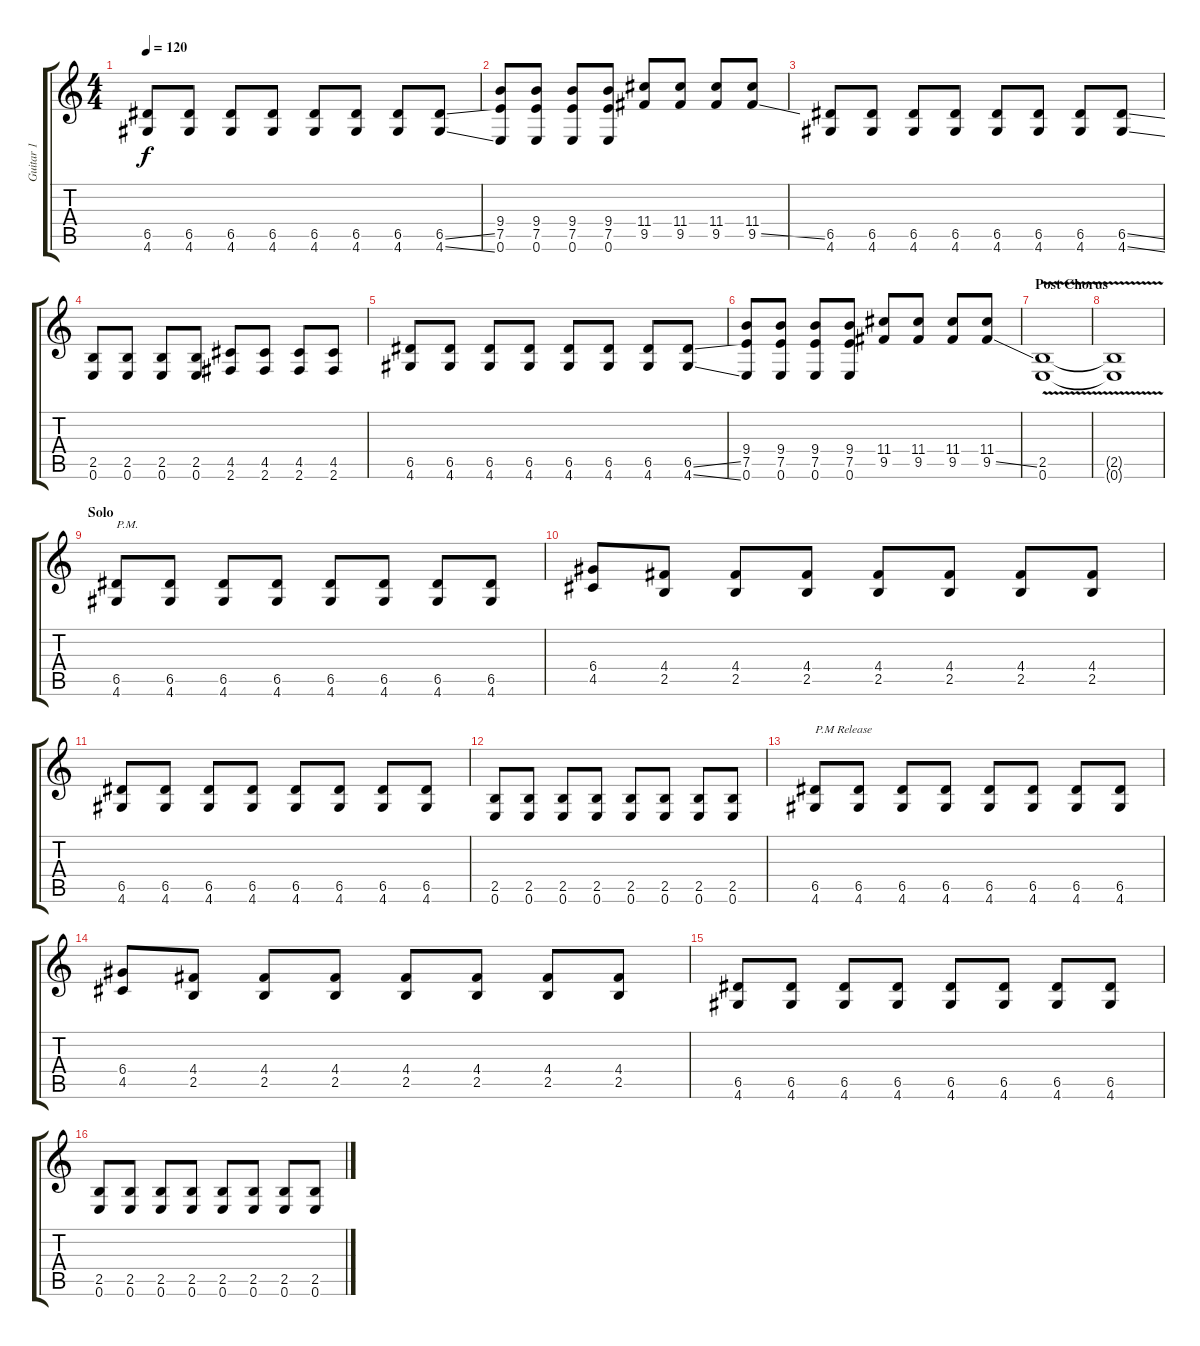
\track ("Guitar 1" "Guitar 1") {instrument distortionguitar}
\staff {score tabs}
\tuning (E4 B3 G3 D3 A2 E2) {hide}
\ts (4 4)
\tempo 120
\clef g2
\ks c
(6.5 4.6).8{dy f} (6.5 4.6).8 (6.5 4.6).8 (6.5 4.6).8 (6.5 4.6).8 (6.5 4.6).8 (6.5 4.6).8 (6.5{ss} 4.6{ss}).8 |
(9.4 7.5 0.6).8 (9.4 7.5 0.6).8 (9.4 7.5 0.6).8 (9.4 7.5 0.6).8 (11.4 9.5).8 (11.4 9.5).8 (11.4 9.5).8 (11.4 9.5{ss}).8 |
(6.5 4.6).8 (6.5 4.6).8 (6.5 4.6).8 (6.5 4.6).8 (6.5 4.6).8 (6.5 4.6).8 (6.5 4.6).8 (6.5{ss} 4.6{ss}).8 |
(2.5 0.6).8 (2.5 0.6).8 (2.5 0.6).8 (2.5 0.6).8 (4.5 2.6).8 (4.5 2.6).8 (4.5 2.6).8 (4.5 2.6).8 |
(6.5 4.6).8 (6.5 4.6).8 (6.5 4.6).8 (6.5 4.6).8 (6.5 4.6).8 (6.5 4.6).8 (6.5 4.6).8 (6.5{ss} 4.6{ss}).8 |
(9.4 7.5 0.6).8 (9.4 7.5 0.6).8 (9.4 7.5 0.6).8 (9.4 7.5 0.6).8 (11.4 9.5).8 (11.4 9.5).8 (11.4 9.5).8 (11.4 9.5{ss}).8 |
\section ("" "Post Chorus")
(2.5{v} 0.6{v}).1 |
(2.5{t} 0.6{t}).1 |
\section ("" "Solo")
(6.5 4.6).8{txt "P.M."} (6.5 4.6).8 (6.5 4.6).8 (6.5 4.6).8 (6.5 4.6).8 (6.5 4.6).8 (6.5 4.6).8 (6.5 4.6).8 |
(6.4 4.5).8 (4.4 2.5).8 (4.4 2.5).8 (4.4 2.5).8 (4.4 2.5).8 (4.4 2.5).8 (4.4 2.5).8 (4.4 2.5).8 |
(6.5 4.6).8 (6.5 4.6).8 (6.5 4.6).8 (6.5 4.6).8 (6.5 4.6).8 (6.5 4.6).8 (6.5 4.6).8 (6.5 4.6).8 |
(2.5 0.6).8 (2.5 0.6).8 (2.5 0.6).8 (2.5 0.6).8 (2.5 0.6).8 (2.5 0.6).8 (2.5 0.6).8 (2.5 0.6).8 |
(6.5 4.6).8{txt "P.M Release"} (6.5 4.6).8 (6.5 4.6).8 (6.5 4.6).8 (6.5 4.6).8 (6.5 4.6).8 (6.5 4.6).8 (6.5 4.6).8 |
(6.4 4.5).8 (4.4 2.5).8 (4.4 2.5).8 (4.4 2.5).8 (4.4 2.5).8 (4.4 2.5).8 (4.4 2.5).8 (4.4 2.5).8 |
(6.5 4.6).8 (6.5 4.6).8 (6.5 4.6).8 (6.5 4.6).8 (6.5 4.6).8 (6.5 4.6).8 (6.5 4.6).8 (6.5 4.6).8 |
(2.5 0.6).8 (2.5 0.6).8 (2.5 0.6).8 (2.5 0.6).8 (2.5 0.6).8 (2.5 0.6).8 (2.5 0.6).8 (2.5 0.6).8
